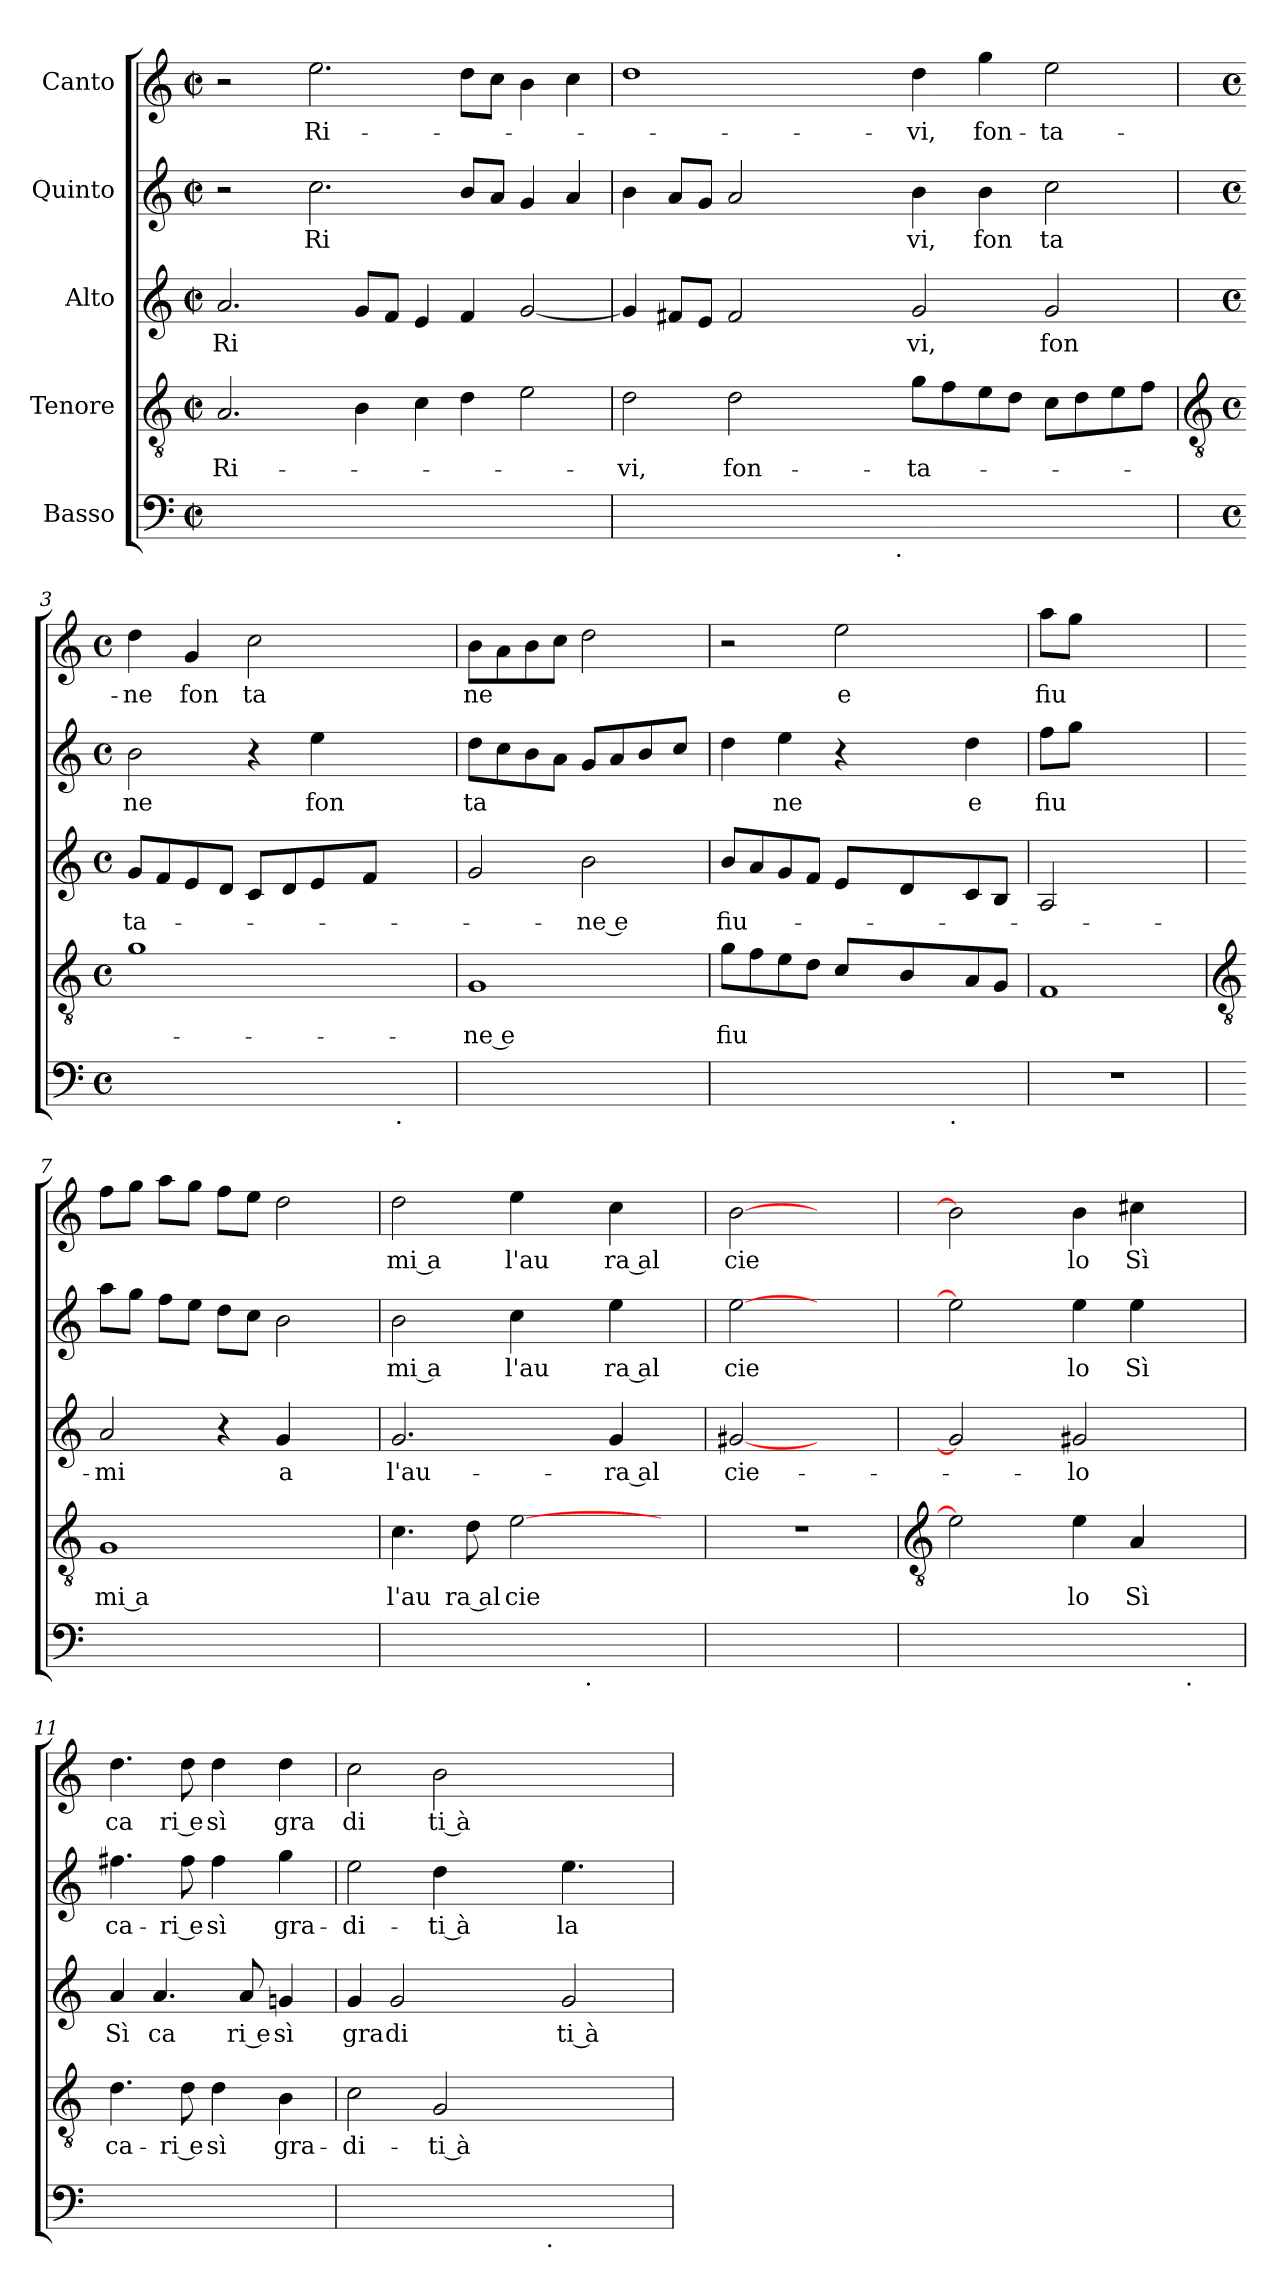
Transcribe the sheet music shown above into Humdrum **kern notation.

**kern	**kern	**text	**kern	**text	**kern	**text	**kern	**text
*part5	*part4	*part4	*part3	*part3	*part2	*part2	*part1	*part1
*staff5	*staff4	*staff4	*staff3	*staff3	*staff2	*staff2	*staff1	*staff1
*I"Basso	*I"Tenore	*	*I"Alto	*	*I"Quinto	*	*I"Canto	*
*clefF4	*clefGv2	*	*clefG2	*	*clefG2	*	*clefG2	*
*k[]	*k[]	*	*k[]	*	*k[]	*	*k[]	*
*C:	*C:	*	*C:	*	*C:	*	*C:	*
*M4/2	*M4/2	*	*M4/2	*	*M4/2	*	*M4/2	*
*met(c|)	*met(c|)	*	*met(c|)	*	*met(c|)	*	*met(c|)	*
=1	=1	=1	=1	=1	=1	=1	=1	=1
!	!	!LO:LY:b	!	!LO:LY:b	!	!	!	!
4ryy	2.A/	Ri-	2.a/	Ri	2r	.	2r	.
4ryy	.	.	.	.	.	.	.	.
!	!	!	!	!	!	!LO:LY:b	!	!LO:LY:b
4ryy	.	.	.	.	2.cc\	Ri	2.ee\	Ri-
4ryy	4B\	.	8g/L	.	.	.	.	.
.	.	.	8f/J	.	.	.	.	.
4ryy	4c\	.	4e/	.	.	.	.	.
4ryy	4d\	.	4f/	.	8b/L	.	8dd\L	.
.	.	.	.	.	8a/J	.	8cc\J	.
4ryy	2e\	.	[2g/	.	4g/	.	4b\	.
4ryy	.	.	.	.	4a/	.	4cc\	.
=2	=2	=2	=2	=2	=2	=2	=2	=2
!	!	!LO:LY:b	!	!	!	!	!	!
4ryy	2d\	-vi,	4g/]	.	4b\	.	1dd	.
4ryy	.	.	8f#X/L	.	8a/L	.	.	.
.	.	.	8e/J	.	8g/J	.	.	.
!	!	!LO:LY:b	!	!	!	!	!	!
4ryy	2d\	fon-	2f#/	.	2a/	.	.	.
64ryy	.	.	.	.	.	.	.	.
64ryy	.	.	.	.	.	.	.	.
64ryy	.	.	.	.	.	.	.	.
64ryy	.	.	.	.	.	.	.	.
64ryy	.	.	.	.	.	.	.	.
64ryy	.	.	.	.	.	.	.	.
64ryy	.	.	.	.	.	.	.	.
64ryy	.	.	.	.	.	.	.	.
64ryy	.	.	.	.	.	.	.	.
64ryy	.	.	.	.	.	.	.	.
64ryy	.	.	.	.	.	.	.	.
64ryy	.	.	.	.	.	.	.	.
64ryy	.	.	.	.	.	.	.	.
64ryy	.	.	.	.	.	.	.	.
!LO:TX:b:t=.	!	!	!	!	!	!	!	!
64ryy	.	.	.	.	.	.	.	.
4ryy	.	.	.	.	.	.	.	.
!	!	!LO:LY:b	!	!LO:LY:b	!	!LO:LY:b	!	!LO:LY:b
.	8g\L	-ta-	2g/	vi,	4b\	vi,	4dd\	-vi,
.	8f\	.	.	.	.	.	.	.
4ryy	.	.	.	.	.	.	.	.
!	!	!	!	!	!	!LO:LY:b	!	!LO:LY:b
.	8e\	.	.	.	4b\	fon	4gg\	fon-
.	8d\J	.	.	.	.	.	.	.
4ryy	.	.	.	.	.	.	.	.
!	!	!	!	!LO:LY:b	!	!LO:LY:b	!	!LO:LY:b
.	8c\L	.	2g/	fon	2cc\	ta	2ee\	-ta-
.	8d\	.	.	.	.	.	.	.
4ryy	.	.	.	.	.	.	.	.
.	8e\	.	.	.	.	.	.	.
.	8f\J	.	.	.	.	.	.	.
64ryy	.	.	.	.	.	.	.	.
!!LO:LB:g=z
=3	=3	=3	=3	=3	=3	=3	=3	=3
*	*clefGv2	*	*	*	*	*	*	*
*M4/4	*M4/4	*	*M4/4	*	*M4/4	*	*M4/4	*
*met(c)	*met(c)	*	*met(c)	*	*met(c)	*	*met(c)	*
!	!	!	!	!LO:LY:b	!	!LO:LY:b	!	!LO:LY:b
4ryy	1g	.	8g/L	ta-	2b\	ne	4dd\	-ne
.	.	.	8f/	.	.	.	.	.
!	!	!	!	!	!	!	!	!LO:LY:b
64ryy	.	.	8e/	.	.	.	4g/	fon
4ryy	.	.	.	.	.	.	.	.
.	.	.	8d/J	.	.	.	.	.
!	!	!	!	!	!	!	!	!LO:LY:b
.	.	.	8c/L	.	4r	.	2cc\	ta
4ryy	.	.	.	.	.	.	.	.
.	.	.	8d/	.	.	.	.	.
!	!	!	!	!	!	!LO:LY:b	!	!
.	.	.	8e/	.	4ee\	fon	.	.
32ryy	.	.	.	.	.	.	.	.
32ryy	.	.	.	.	.	.	.	.
32ryy	.	.	.	.	.	.	.	.
32ryy	.	.	.	.	.	.	.	.
.	.	.	8f/J	.	.	.	.	.
32ryy	.	.	.	.	.	.	.	.
32ryy	.	.	.	.	.	.	.	.
!LO:TX:b:t=.	!	!	!	!	!	!	!	!
32ryy	.	.	.	.	.	.	.	.
4ryy	.	.	.	.	.	.	.	.
.	8...ryy	.	8...ryy	.	8...ryy	.	8...ryy	.
=4	=4	=4	=4	=4	=4	=4	=4	=4
!	!	!LO:LY:b	!	!	!	!LO:LY:b	!	!LO:LY:b
4ryy	1G	-ne e	2g/	.	8dd\L	ta	8b\L	ne
.	.	.	.	.	8cc\	.	8a\	.
4ryy	.	.	.	.	8b\	.	8b\	.
.	.	.	.	.	8a\J	.	8cc\J	.
!	!	!	!	!LO:LY:b	!	!	!	!
4ryy	.	.	2b\	-ne e	8g/L	.	2dd\	.
.	.	.	.	.	8a/	.	.	.
64ryy	.	.	.	.	8b/	.	.	.
4ryy	.	.	.	.	.	.	.	.
.	.	.	.	.	8cc/J	.	.	.
.	64ryy	.	64ryy	.	64ryy	.	64ryy	.
=5	=5	=5	=5	=5	=5	=5	=5	=5
!	!	!LO:LY:b	!	!LO:LY:b	!	!	!	!
4ryy	8g\L	fiu	8b/L	fiu-	4dd\	.	2r	.
.	8f\	.	8a/	.	.	.	.	.
!	!	!	!	!	!	!LO:LY:b	!	!
4ryy	8e\	.	8g/	.	4ee\	ne	.	.
.	8d\J	.	8f/J	.	.	.	.	.
!	!	!	!	!	!	!	!	!LO:LY:b
64ryy	8c/L	.	8e/L	.	4r	.	2ee\	e
64ryy	.	.	.	.	.	.	.	.
64ryy	.	.	.	.	.	.	.	.
64ryy	.	.	.	.	.	.	.	.
64ryy	.	.	.	.	.	.	.	.
64ryy	.	.	.	.	.	.	.	.
64ryy	.	.	.	.	.	.	.	.
64ryy	.	.	.	.	.	.	.	.
64ryy	8B/	.	8d/	.	.	.	.	.
64ryy	.	.	.	.	.	.	.	.
64ryy	.	.	.	.	.	.	.	.
64ryy	.	.	.	.	.	.	.	.
64ryy	.	.	.	.	.	.	.	.
64ryy	.	.	.	.	.	.	.	.
!LO:TX:b:t=.	!	!	!	!	!	!	!	!
64ryy	.	.	.	.	.	.	.	.
4ryy	.	.	.	.	.	.	.	.
!	!	!	!	!	!	!LO:LY:b	!	!
.	8A/	.	8c/	.	4dd\	e	.	.
.	8G/J	.	8B/J	.	.	.	.	.
64ryy	.	.	.	.	.	.	.	.
=6	=6	=6	=6	=6	=6	=6	=6	=6
!	!	!	!	!	!	!LO:LY:b	!	!LO:LY:b
1r	1F	.	2A/	.	8ff\L	fiu	8aa\L	fiu
.	.	.	.	.	8gg\J	.	8gg\J	.
.	.	.	.	.	2.ryy	.	2.ryy	.
.	.	.	2ryy	.	.	.	.	.
!!LO:LB:g=z
=7	=7	=7	=7	=7	=7	=7	=7	=7
*	*clefGv2	*	*	*	*	*	*	*
!	!	!LO:LY:b	!	!LO:LY:b	!	!	!	!
4ryy	1G	mi a	2a/	-mi	8aa\L	.	8ff\L	.
.	.	.	.	.	8gg\J	.	8gg\J	.
4ryy	.	.	.	.	8ff\L	.	8aa\L	.
.	.	.	.	.	8ee\J	.	8gg\J	.
4ryy	.	.	4r	.	8dd\L	.	8ff\L	.
.	.	.	.	.	8cc\J	.	8ee\J	.
!	!	!	!	!LO:LY:b	!	!	!	!
64ryy	.	.	4g/	a	2b\	.	2dd\	.
4ryy	.	.	.	.	.	.	.	.
.	4ryy	.	4ryy	.	.	.	.	.
8...ryy	.	.	.	.	.	.	.	.
=8A	=8A	=8A	=8A	=8A	=8A	=8A	=8A	=8A
!	!	!LO:LY:b	!	!LO:LY:b	!	!LO:LY:b	!	!LO:LY:b
4ryy	4.c\	l'au	2.g/	l'au-	2b\	mi a	2dd\	mi a
4ryy	.	.	.	.	.	.	.	.
!	!	!LO:LY:b	!	!	!	!	!	!
.	8d\	ra al	.	.	.	.	.	.
!	!	!LO:LY:b	!	!	!	!LO:LY:b	!	!LO:LY:b
32ryy	[2e\	cie	.	.	4cc\	l'au	4ee\	l'au
32ryy	.	.	.	.	.	.	.	.
32ryy	.	.	.	.	.	.	.	.
32ryy	.	.	.	.	.	.	.	.
32ryy	.	.	.	.	.	.	.	.
32ryy	.	.	.	.	.	.	.	.
!LO:TX:b:t=.	!	!	!	!	!	!	!	!
32ryy	.	.	.	.	.	.	.	.
4ryy	.	.	.	.	.	.	.	.
!	!	!	!	!LO:LY:b	!	!LO:LY:b	!	!LO:LY:b
.	.	.	4g/	-ra al	4ee\	ra al	4cc\	ra al
4ryy	.	.	.	.	.	.	.	.
.	8..ryy	.	8..ryy	.	8..ryy	.	8..ryy	.
=9A	=9A	=9A	=9A	=9A	=9A	=9A	=9A	=9A
!	!	!	!	!LO:LY:b	!	!LO:LY:b	!	!LO:LY:b
4ryy	1r	.	[2g#X/	cie-	[2ee\	cie	[2b\	cie
4ryy	.	.	.	.	.	.	.	.
32ryy	.	.	2ryy	.	2ryy	.	2ryy	.
4...ryy	.	.	.	.	.	.	.	.
!!LO:LB:g=z
=10	=10	=10	=10	=10	=10	=10	=10	=10
*	*clefGv2	*	*	*	*	*	*	*
16ryy	2e\]	.	2g#/]	.	2ee\]	.	2b\]	.
16ryy	.	.	.	.	.	.	.	.
16ryy	.	.	.	.	.	.	.	.
4ryy	.	.	.	.	.	.	.	.
4ryy	.	.	.	.	.	.	.	.
!	!	!LO:LY:b	!	!LO:LY:b	!	!LO:LY:b	!	!LO:LY:b
.	4e\	lo	2g#X/	-lo	4ee\	lo	4b\	lo
4ryy	.	.	.	.	.	.	.	.
!	!	!LO:LY:b	!	!	!	!LO:LY:b	!	!LO:LY:b
.	4A/	Sì	.	.	4ee\	Sì	4cc#X\	Sì
64ryy	.	.	.	.	.	.	.	.
64ryy	.	.	.	.	.	.	.	.
!LO:TX:b:t=.	!	!	!	!	!	!	!	!
64ryy	.	.	.	.	.	.	.	.
4ryy	.	.	.	.	.	.	.	.
.	8...ryy	.	8...ryy	.	8...ryy	.	8...ryy	.
=11	=11	=11	=11	=11	=11	=11	=11	=11
!	!	!LO:LY:b	!	!LO:LY:b	!	!LO:LY:b	!	!LO:LY:b
4ryy	4.d\	ca-	4a/	Sì	4.ff#X\	ca-	4.dd\	ca
!	!	!	!	!LO:LY:b	!	!	!	!
4ryy	.	.	4.a/	ca	.	.	.	.
!	!	!LO:LY:b	!	!	!	!LO:LY:b	!	!LO:LY:b
.	8d\	-ri e	.	.	8ff#\	-ri e	8dd\	ri e
!	!	!LO:LY:b	!	!	!	!LO:LY:b	!	!LO:LY:b
4ryy	4d\	sì	.	.	4ff#\	sì	4dd\	sì
!	!	!	!	!LO:LY:b	!	!	!	!
.	.	.	8a/	ri e	.	.	.	.
!	!	!LO:LY:b	!	!LO:LY:b	!	!LO:LY:b	!	!LO:LY:b
64ryy	4B\	gra-	4gn/	sì	4gg\	gra-	4dd\	gra
4ryy	.	.	.	.	.	.	.	.
.	64ryy	.	64ryy	.	64ryy	.	64ryy	.
=12	=12	=12	=12	=12	=12	=12	=12	=12
!	!	!LO:LY:b	!	!LO:LY:b	!	!LO:LY:b	!	!LO:LY:b
4ryy	2c\	-di-	4g/	gra	2ee\	-di-	2cc\	di
!	!	!	!	!LO:LY:b	!	!	!	!
4ryy	.	.	2g/	di	.	.	.	.
!	!	!LO:LY:b	!	!	!	!LO:LY:b	!	!LO:LY:b
64ryy	2G/	-ti à	.	.	4dd\	-ti à	2b\	ti à
64ryy	.	.	.	.	.	.	.	.
64ryy	.	.	.	.	.	.	.	.
64ryy	.	.	.	.	.	.	.	.
64ryy	.	.	.	.	.	.	.	.
64ryy	.	.	.	.	.	.	.	.
64ryy	.	.	.	.	.	.	.	.
64ryy	.	.	.	.	.	.	.	.
64ryy	.	.	.	.	.	.	.	.
64ryy	.	.	.	.	.	.	.	.
64ryy	.	.	.	.	.	.	.	.
64ryy	.	.	.	.	.	.	.	.
64ryy	.	.	.	.	.	.	.	.
64ryy	.	.	.	.	.	.	.	.
!LO:TX:b:t=.	!	!	!	!	!	!	!	!
64ryy	.	.	.	.	.	.	.	.
4ryy	.	.	.	.	.	.	.	.
!	!	!	!	!LO:LY:b	!	!LO:LY:b	!	!
.	.	.	2g/	ti à	4.ee\	la	.	.
4ryy	.	.	.	.	.	.	.	.
.	4ryy	.	.	.	.	.	4ryy	.
.	.	.	.	.	8ryy	.	.	.
64ryy	.	.	.	.	.	.	.	.
=	=	=	=	=	=	=	=	=
*-	*-	*-	*-	*-	*-	*-	*-	*-
